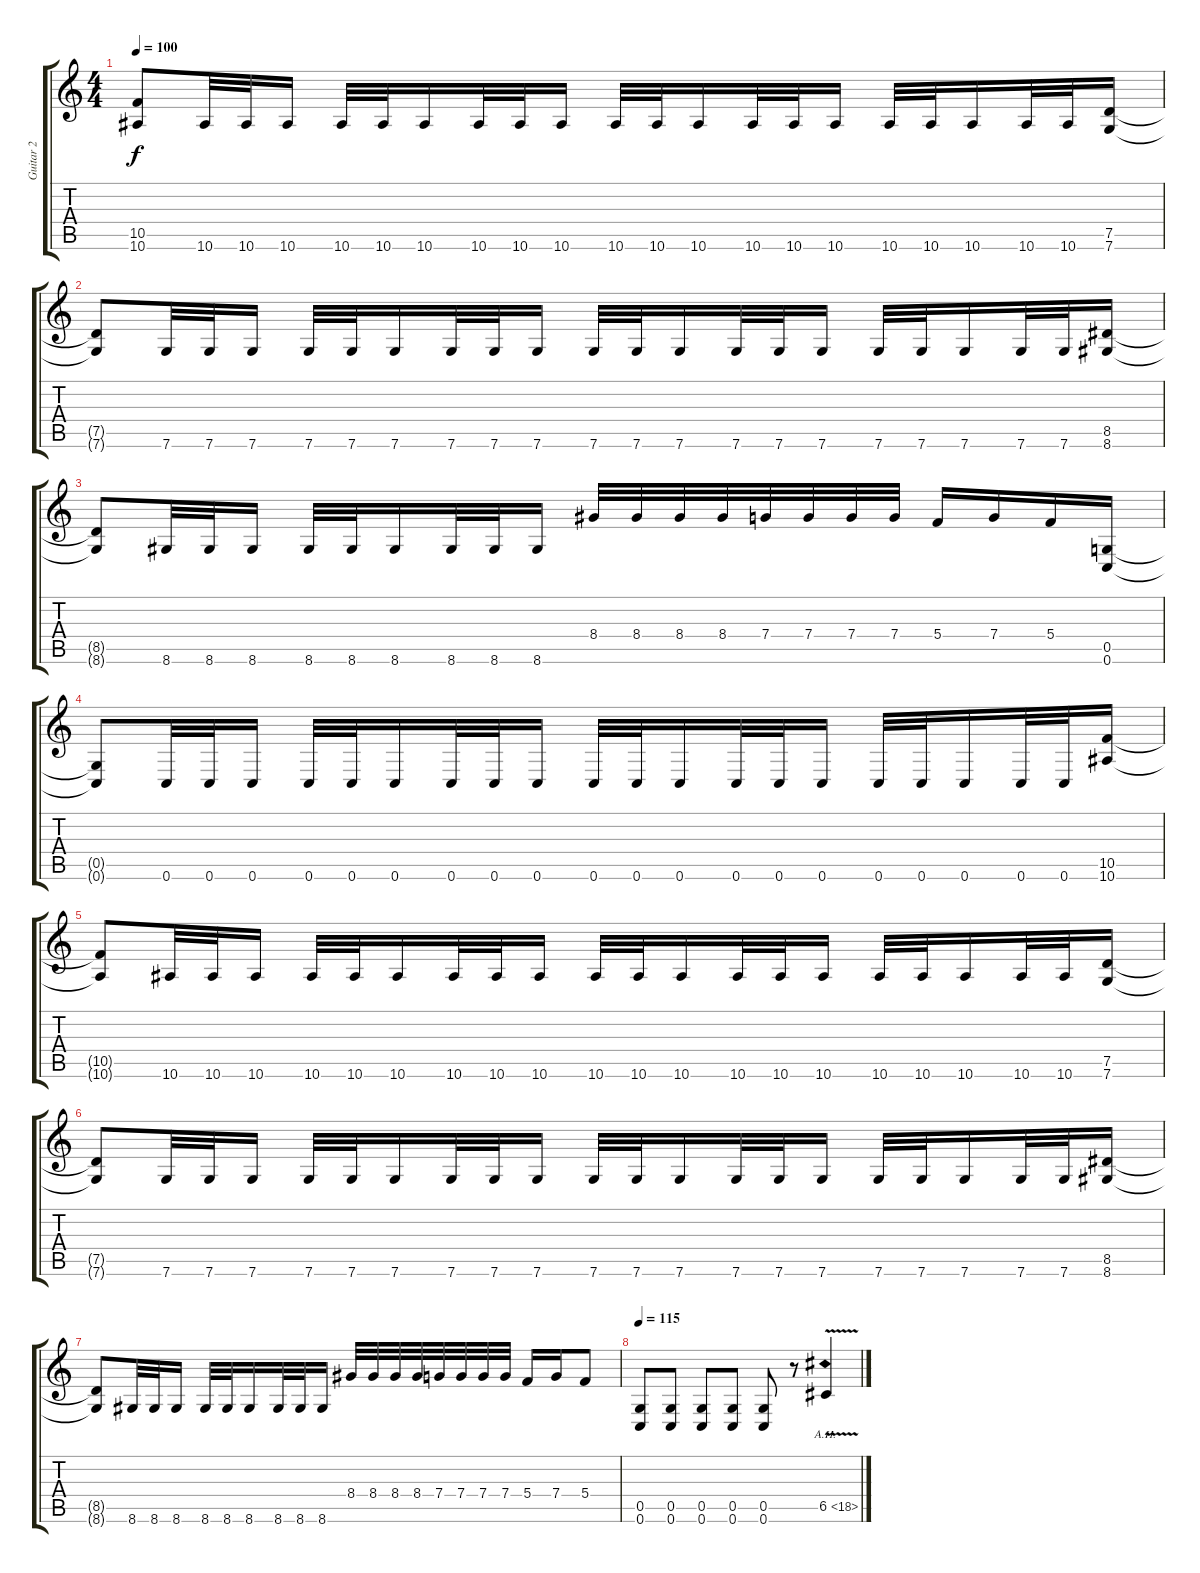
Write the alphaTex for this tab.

\track ("Guitar 2" "Guitar 2") {instrument distortionguitar}
\staff {score tabs}
\tuning (D4 A3 F3 C3 G2 C2) {hide}
\ts (4 4)
\tempo 100
\clef g2
\ks c
(10.5{t} 10.6{t}).8{dy f} 10.6.32 10.6.32 10.6.16 10.6.32 10.6.32 10.6.16 10.6.32 10.6.32 10.6.16 10.6.32 10.6.32 10.6.16 10.6.32 10.6.32 10.6.16 10.6.32 10.6.32 10.6.16 10.6.32 10.6.32 (7.5 7.6).16 |
(7.5{t} 7.6{t}).8 7.6.32 7.6.32 7.6.16 7.6.32 7.6.32 7.6.16 7.6.32 7.6.32 7.6.16 7.6.32 7.6.32 7.6.16 7.6.32 7.6.32 7.6.16 7.6.32 7.6.32 7.6.16 7.6.32 7.6.32 (8.5 8.6).16 |
(8.5{t} 8.6{t}).8 8.6.32 8.6.32 8.6.16 8.6.32 8.6.32 8.6.16 8.6.32 8.6.32 8.6.16 8.4.32 8.4.32 8.4.32 8.4.32 7.4.32 7.4.32 7.4.32 7.4.32 5.4.16 7.4.16 5.4.16 (0.5 0.6).16 |
(0.5{t} 0.6{t}).8 0.6.32 0.6.32 0.6.16 0.6.32 0.6.32 0.6.16 0.6.32 0.6.32 0.6.16 0.6.32 0.6.32 0.6.16 0.6.32 0.6.32 0.6.16 0.6.32 0.6.32 0.6.16 0.6.32 0.6.32 (10.5 10.6).16 |
(10.5{t} 10.6{t}).8 10.6.32 10.6.32 10.6.16 10.6.32 10.6.32 10.6.16 10.6.32 10.6.32 10.6.16 10.6.32 10.6.32 10.6.16 10.6.32 10.6.32 10.6.16 10.6.32 10.6.32 10.6.16 10.6.32 10.6.32 (7.5 7.6).16 |
(7.5{t} 7.6{t}).8 7.6.32 7.6.32 7.6.16 7.6.32 7.6.32 7.6.16 7.6.32 7.6.32 7.6.16 7.6.32 7.6.32 7.6.16 7.6.32 7.6.32 7.6.16 7.6.32 7.6.32 7.6.16 7.6.32 7.6.32 (8.5 8.6).16 |
(8.5{t} 8.6{t}).8 8.6.32 8.6.32 8.6.16 8.6.32 8.6.32 8.6.16 8.6.32 8.6.32 8.6.16 8.4.32 8.4.32 8.4.32 8.4.32 7.4.32 7.4.32 7.4.32 7.4.32 5.4.16 7.4.16 5.4.8 |
\tempo 115
(0.5 0.6).8 (0.5 0.6).8 (0.5 0.6).8 (0.5 0.6).8 (0.5 0.6).8 r.8 6.5{ah 12 v}.4
